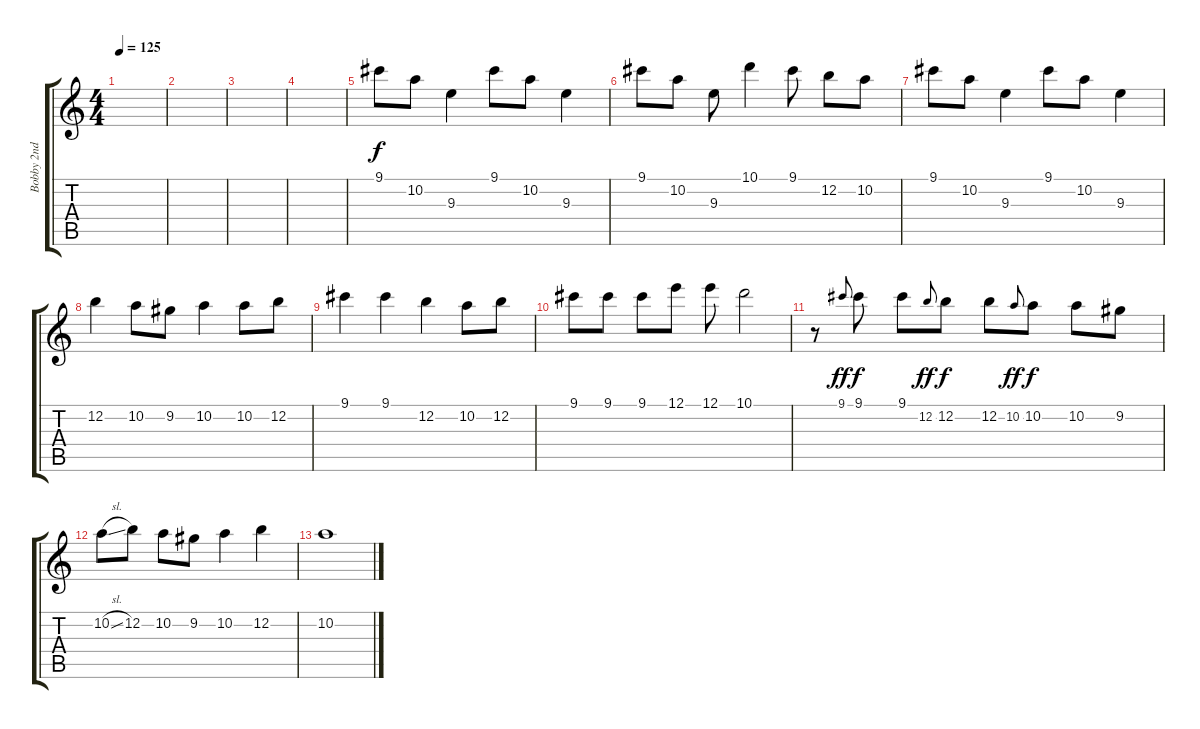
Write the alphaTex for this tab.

\track ("Bobby 2nd" "Bobby 2nd") {instrument distortionguitar}
\staff {score tabs}
\tuning (E4 B3 G3 D3 A2 E2) {hide}
\ts (4 4)
\tempo 125
\clef g2
\ks c
|
|
|
|
9.1.8 10.2.8 9.3.4 9.1.8 10.2.8 9.3.4 |
9.1.8 10.2.8 9.3.8 10.1.4 9.1.8 12.2.8 10.2.8 |
9.1.8 10.2.8 9.3.4 9.1.8 10.2.8 9.3.4 |
12.2.4 10.2.8 9.2.8 10.2.4 10.2.8 12.2.8 |
9.1.4 9.1.4 12.2.4 10.2.8 12.2.8 |
9.1.8 9.1.8 9.1.8 12.1.8 12.1.8 10.1.2 |
r.8 9.1.8{gr onbeat dy ff} 9.1.8{dy f} 9.1.8 12.2.8{gr onbeat dy ff} 12.2.8{dy f} 12.2.8 10.2.8{gr onbeat dy ff} 10.2.8{dy f} 10.2.8 9.2.8 |
10.2{sl}.8 12.2.8 10.2.8 9.2.8 10.2.4 12.2.4 |
10.2.1
